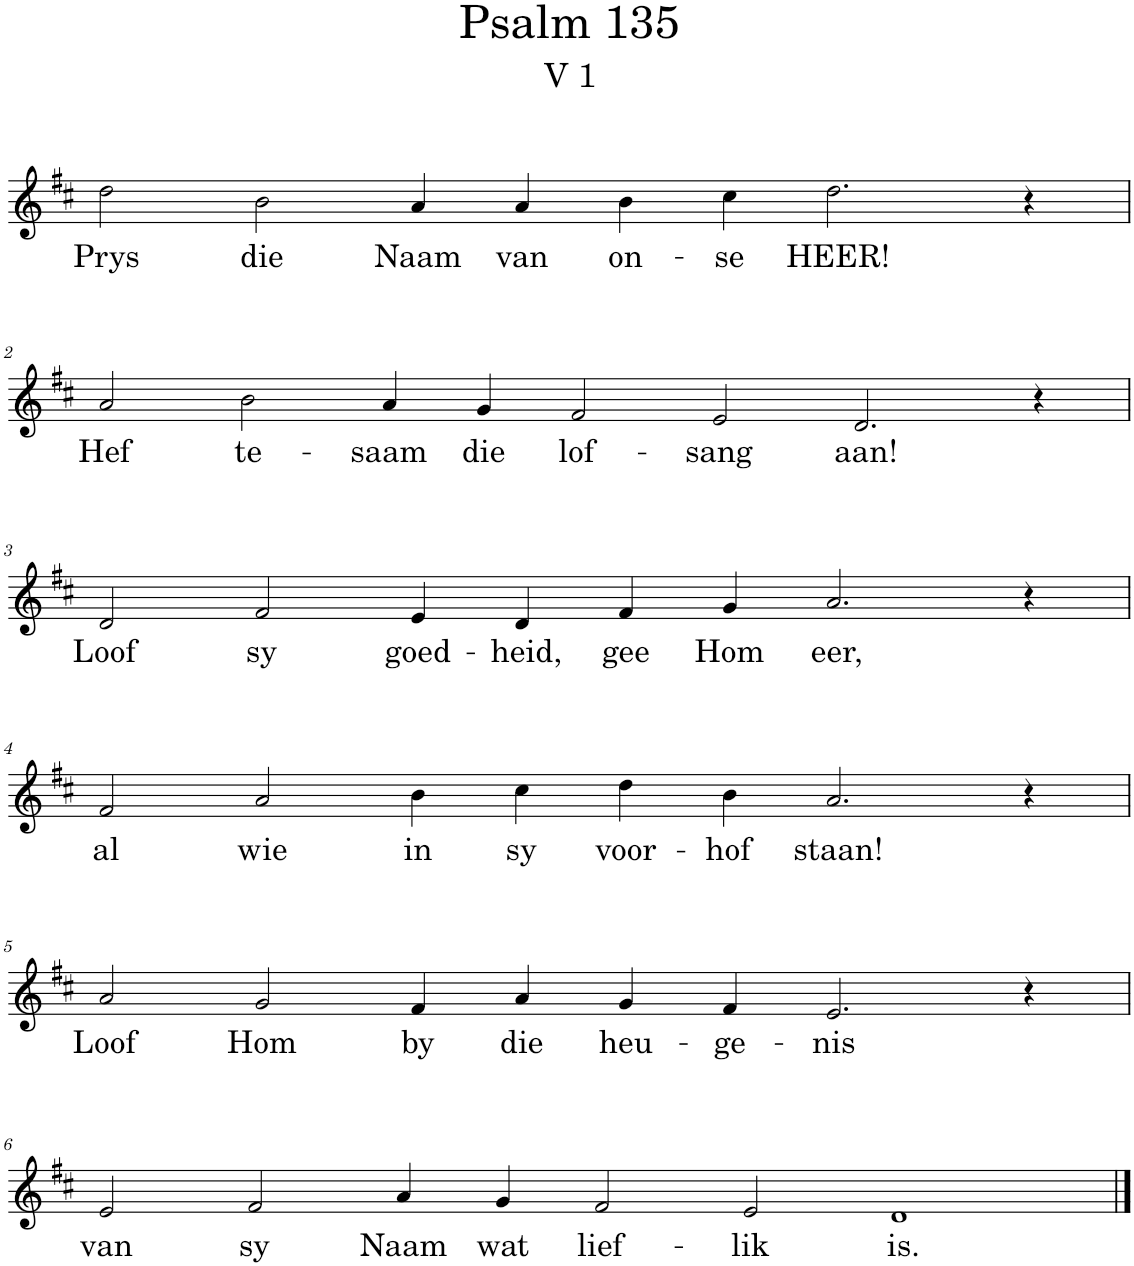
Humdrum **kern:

**kern	**text
*part1	*part1
*staff1	*staff1
*I"Pipe Organ	*
*I'Org.	*
*clefG2	*
*k[f#c#]	*
*M12/4	*
=1	=1
!	!LO:LY:b
2dd\	Prys
!	!LO:LY:b
2b\	die
!	!LO:LY:b
4a/	Naam
!	!LO:LY:b
4a/	van
!	!LO:LY:b
4b\	on-
!	!LO:LY:b
4cc#\	-se
!	!LO:LY:b
2.dd\	HEER!
4r	.
!!LO:LB:g=z
=2	=2
*M14/4	*
!	!LO:LY:b
2a/	Hef
!	!LO:LY:b
2b\	te-
!	!LO:LY:b
4a/	-saam
!	!LO:LY:b
4g/	die
!	!LO:LY:b
2f#/	lof-
!	!LO:LY:b
2e/	-sang
!	!LO:LY:b
2.d/	aan!
4r	.
!!LO:LB:g=z
=3	=3
*M12/4	*
!	!LO:LY:b
2d/	Loof
!	!LO:LY:b
2f#/	sy
!	!LO:LY:b
4e/	goed-
!	!LO:LY:b
4d/	-heid,
!	!LO:LY:b
4f#/	gee
!	!LO:LY:b
4g/	Hom
!	!LO:LY:b
2.a/	eer,
4r	.
!!LO:LB:g=z
=4	=4
!	!LO:LY:b
2f#/	al
!	!LO:LY:b
2a/	wie
!	!LO:LY:b
4b\	in
!	!LO:LY:b
4cc#\	sy
!	!LO:LY:b
4dd\	voor-
!	!LO:LY:b
4b\	-hof
!	!LO:LY:b
2.a/	staan!
4r	.
!!LO:LB:g=z
=5	=5
!	!LO:LY:b
2a/	Loof
!	!LO:LY:b
2g/	Hom
!	!LO:LY:b
4f#/	by
!	!LO:LY:b
4a/	die
!	!LO:LY:b
4g/	heu-
!	!LO:LY:b
4f#/	-ge-
!	!LO:LY:b
2.e/	-nis
4r	.
!!LO:LB:g=z
=6	=6
*M14/4	*
!	!LO:LY:b
2e/	van
!	!LO:LY:b
2f#/	sy
!	!LO:LY:b
4a/	Naam
!	!LO:LY:b
4g/	wat
!	!LO:LY:b
2f#/	lief-
!	!LO:LY:b
2e/	-lik
!	!LO:LY:b
1d	is.
==	==
*-	*-
